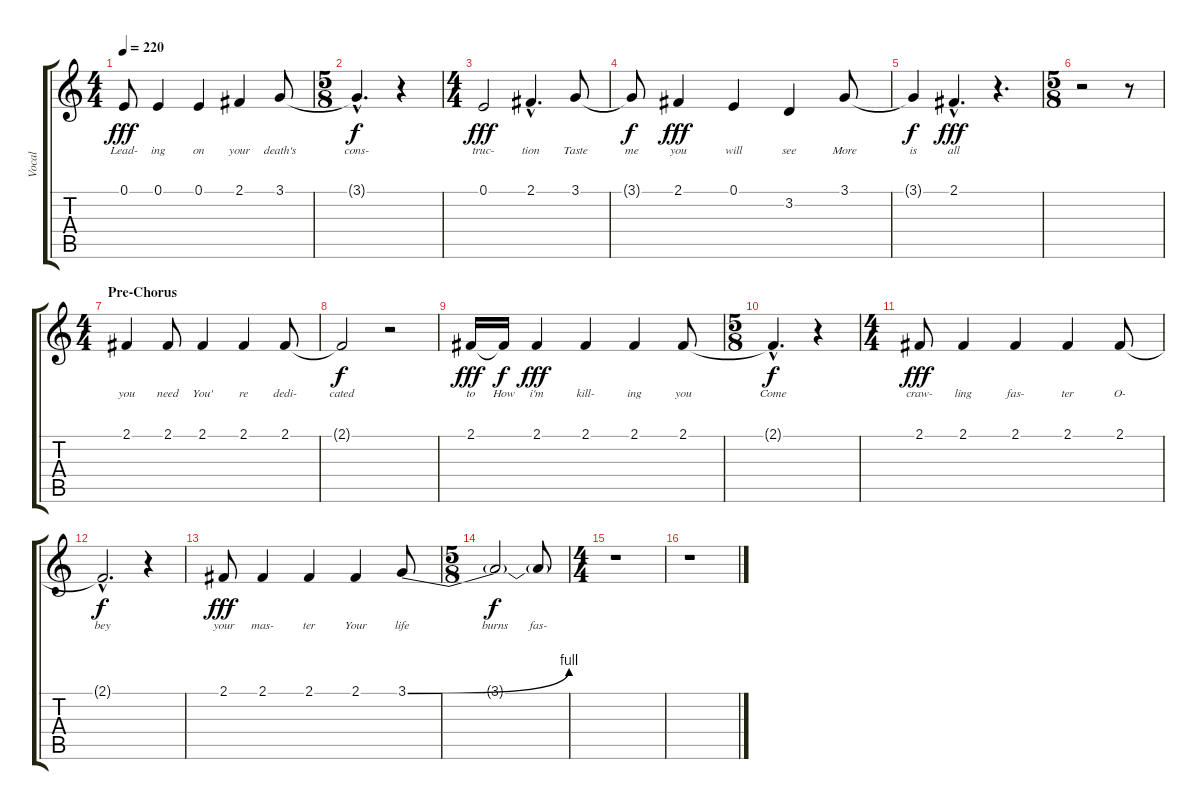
\track ("Vocal" "Vocal") {instrument lead6voice}
\staff {score tabs}
\tuning (E4 B3 G3 D3 A2 E2) {hide}
\ts (4 4)
\tempo 220
\clef g2
\ks c
0.1.8{lyrics (0 "Lead-") lyrics (1 "") lyrics (2 "") lyrics (3 "") lyrics (4 "") dy fff} 0.1.4{lyrics (0 "ing") lyrics (1 "") lyrics (2 "") lyrics (3 "") lyrics (4 "")} 0.1.4{lyrics (0 "on") lyrics (1 "") lyrics (2 "") lyrics (3 "") lyrics (4 "")} 2.1.4{lyrics (0 "your") lyrics (1 "") lyrics (2 "") lyrics (3 "") lyrics (4 "")} 3.1.8{lyrics (0 "death's") lyrics (1 "") lyrics (2 "") lyrics (3 "") lyrics (4 "")} |
\ts (5 8)
3.1{hac t}.4{d lyrics (0 "cons-") lyrics (1 "") lyrics (2 "") lyrics (3 "") lyrics (4 "") dy f} r.4 |
\ts (4 4)
0.1.2{lyrics (0 "truc-") lyrics (1 "") lyrics (2 "") lyrics (3 "") lyrics (4 "") dy fff} 2.1{hac}.4{d lyrics (0 "tion") lyrics (1 "") lyrics (2 "") lyrics (3 "") lyrics (4 "")} 3.1.8{lyrics (0 "Taste") lyrics (1 "") lyrics (2 "") lyrics (3 "") lyrics (4 "")} |
3.1{t}.8{lyrics (0 "me") lyrics (1 "") lyrics (2 "") lyrics (3 "") lyrics (4 "") dy f} 2.1.4{lyrics (0 "you") lyrics (1 "") lyrics (2 "") lyrics (3 "") lyrics (4 "") dy fff} 0.1.4{lyrics (0 "will") lyrics (1 "") lyrics (2 "") lyrics (3 "") lyrics (4 "")} 3.2.4{lyrics (0 "see") lyrics (1 "") lyrics (2 "") lyrics (3 "") lyrics (4 "")} 3.1.8{lyrics (0 "More") lyrics (1 "") lyrics (2 "") lyrics (3 "") lyrics (4 "")} |
3.1{t}.4{lyrics (0 "is") lyrics (1 "") lyrics (2 "") lyrics (3 "") lyrics (4 "") dy f} 2.1{hac}.4{d lyrics (0 "all") lyrics (1 "") lyrics (2 "") lyrics (3 "") lyrics (4 "") dy fff} r.4{d} |
\ts (5 8)
r.2 r.8 |
\ts (4 4)
\section ("" "Pre-Chorus")
2.1.4{lyrics (0 "you") lyrics (1 "") lyrics (2 "") lyrics (3 "") lyrics (4 "")} 2.1.8{lyrics (0 "need") lyrics (1 "") lyrics (2 "") lyrics (3 "") lyrics (4 "")} 2.1.4{lyrics (0 "You'") lyrics (1 "") lyrics (2 "") lyrics (3 "") lyrics (4 "")} 2.1.4{lyrics (0 "re") lyrics (1 "") lyrics (2 "") lyrics (3 "") lyrics (4 "")} 2.1.8{lyrics (0 "dedi-") lyrics (1 "") lyrics (2 "") lyrics (3 "") lyrics (4 "")} |
2.1{t}.2{lyrics (0 "cated") lyrics (1 "") lyrics (2 "") lyrics (3 "") lyrics (4 "") dy f} r.2 |
2.1.16{lyrics (0 "to") lyrics (1 "") lyrics (2 "") lyrics (3 "") lyrics (4 "") dy fff} 2.1{t}.16{lyrics (0 "How") lyrics (1 "") lyrics (2 "") lyrics (3 "") lyrics (4 "") dy f} 2.1.4{lyrics (0 "i'm") lyrics (1 "") lyrics (2 "") lyrics (3 "") lyrics (4 "") dy fff} 2.1.4{lyrics (0 "kill-") lyrics (1 "") lyrics (2 "") lyrics (3 "") lyrics (4 "")} 2.1.4{lyrics (0 "ing") lyrics (1 "") lyrics (2 "") lyrics (3 "") lyrics (4 "")} 2.1.8{lyrics (0 "you") lyrics (1 "") lyrics (2 "") lyrics (3 "") lyrics (4 "")} |
\ts (5 8)
2.1{hac t}.4{d lyrics (0 "Come") lyrics (1 "") lyrics (2 "") lyrics (3 "") lyrics (4 "") dy f} r.4 |
\ts (4 4)
2.1.8{lyrics (0 "craw-") lyrics (1 "") lyrics (2 "") lyrics (3 "") lyrics (4 "") dy fff} 2.1.4{lyrics (0 "ling") lyrics (1 "") lyrics (2 "") lyrics (3 "") lyrics (4 "")} 2.1.4{lyrics (0 "fas-") lyrics (1 "") lyrics (2 "") lyrics (3 "") lyrics (4 "")} 2.1.4{lyrics (0 "ter") lyrics (1 "") lyrics (2 "") lyrics (3 "") lyrics (4 "")} 2.1.8{lyrics (0 "O-") lyrics (1 "") lyrics (2 "") lyrics (3 "") lyrics (4 "")} |
2.1{hac t}.2{d lyrics (0 "bey") lyrics (1 "") lyrics (2 "") lyrics (3 "") lyrics (4 "") dy f} r.4 |
2.1.8{lyrics (0 "your") lyrics (1 "") lyrics (2 "") lyrics (3 "") lyrics (4 "") dy fff} 2.1.4{lyrics (0 "mas-") lyrics (1 "") lyrics (2 "") lyrics (3 "") lyrics (4 "")} 2.1.4{lyrics (0 "ter") lyrics (1 "") lyrics (2 "") lyrics (3 "") lyrics (4 "")} 2.1.4{lyrics (0 "Your") lyrics (1 "") lyrics (2 "") lyrics (3 "") lyrics (4 "")} 3.1{be (bend 0 0 60 4)}.8{lyrics (0 "life") lyrics (1 "") lyrics (2 "") lyrics (3 "") lyrics (4 "")} |
\ts (5 8)
3.1{t}.2{lyrics (0 "burns") lyrics (1 "") lyrics (2 "") lyrics (3 "") lyrics (4 "") dy f} 3.1{t}.8{lyrics (0 "fas-") lyrics (1 "") lyrics (2 "") lyrics (3 "") lyrics (4 "")} |
\ts (4 4)
r.1 |
r.1
